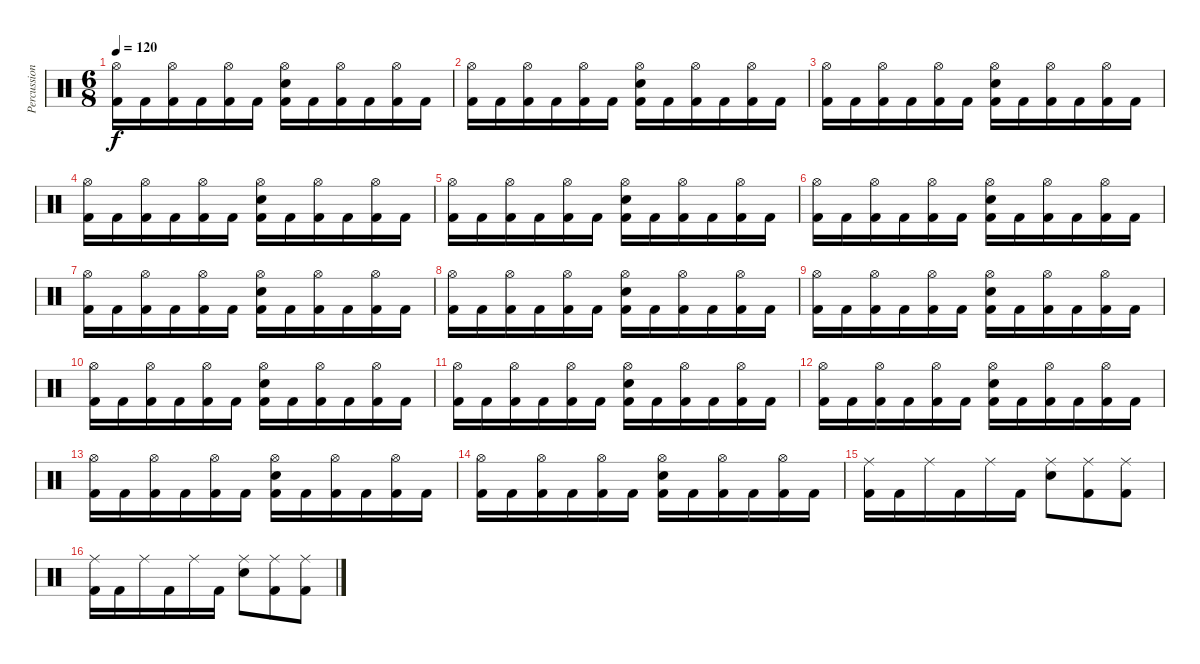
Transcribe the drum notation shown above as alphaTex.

\track ("Percussion" "Percussion") {instrument percussion}
\staff {score}
\articulation defaults
\ts (6 8)
\tempo 120
\clef neutral
\ks c
("Hi-Hat (open)" "Kick (hit) 2").16{dy f} "Kick (hit) 2".16 ("Hi-Hat (open)" "Kick (hit) 2").16 "Kick (hit) 2".16 ("Hi-Hat (open)" "Kick (hit) 2").16 "Kick (hit) 2".16 ("Hi-Hat (open)" "Electric Snare (hit)" "Kick (hit) 2").16 "Kick (hit) 2".16 ("Hi-Hat (open)" "Kick (hit) 2").16 "Kick (hit) 2".16 ("Hi-Hat (open)" "Kick (hit) 2").16 "Kick (hit) 2".16 |
("Hi-Hat (open)" "Kick (hit) 2").16 "Kick (hit) 2".16 ("Hi-Hat (open)" "Kick (hit) 2").16 "Kick (hit) 2".16 ("Hi-Hat (open)" "Kick (hit) 2").16 "Kick (hit) 2".16 ("Hi-Hat (open)" "Electric Snare (hit)" "Kick (hit) 2").16 "Kick (hit) 2".16 ("Hi-Hat (open)" "Kick (hit) 2").16 "Kick (hit) 2".16 ("Hi-Hat (open)" "Kick (hit) 2").16 "Kick (hit) 2".16 |
("Hi-Hat (open)" "Kick (hit) 2").16 "Kick (hit) 2".16 ("Hi-Hat (open)" "Kick (hit) 2").16 "Kick (hit) 2".16 ("Hi-Hat (open)" "Kick (hit) 2").16 "Kick (hit) 2".16 ("Hi-Hat (open)" "Electric Snare (hit)" "Kick (hit) 2").16 "Kick (hit) 2".16 ("Hi-Hat (open)" "Kick (hit) 2").16 "Kick (hit) 2".16 ("Hi-Hat (open)" "Kick (hit) 2").16 "Kick (hit) 2".16 |
("Hi-Hat (open)" "Kick (hit) 2").16 "Kick (hit) 2".16 ("Hi-Hat (open)" "Kick (hit) 2").16 "Kick (hit) 2".16 ("Hi-Hat (open)" "Kick (hit) 2").16 "Kick (hit) 2".16 ("Hi-Hat (open)" "Electric Snare (hit)" "Kick (hit) 2").16 "Kick (hit) 2".16 ("Hi-Hat (open)" "Kick (hit) 2").16 "Kick (hit) 2".16 ("Hi-Hat (open)" "Kick (hit) 2").16 "Kick (hit) 2".16 |
("Hi-Hat (open)" "Kick (hit) 2").16 "Kick (hit) 2".16 ("Hi-Hat (open)" "Kick (hit) 2").16 "Kick (hit) 2".16 ("Hi-Hat (open)" "Kick (hit) 2").16 "Kick (hit) 2".16 ("Hi-Hat (open)" "Electric Snare (hit)" "Kick (hit) 2").16 "Kick (hit) 2".16 ("Hi-Hat (open)" "Kick (hit) 2").16 "Kick (hit) 2".16 ("Hi-Hat (open)" "Kick (hit) 2").16 "Kick (hit) 2".16 |
("Hi-Hat (open)" "Kick (hit) 2").16 "Kick (hit) 2".16 ("Hi-Hat (open)" "Kick (hit) 2").16 "Kick (hit) 2".16 ("Hi-Hat (open)" "Kick (hit) 2").16 "Kick (hit) 2".16 ("Hi-Hat (open)" "Electric Snare (hit)" "Kick (hit) 2").16 "Kick (hit) 2".16 ("Hi-Hat (open)" "Kick (hit) 2").16 "Kick (hit) 2".16 ("Hi-Hat (open)" "Kick (hit) 2").16 "Kick (hit) 2".16 |
("Hi-Hat (open)" "Kick (hit) 2").16 "Kick (hit) 2".16 ("Hi-Hat (open)" "Kick (hit) 2").16 "Kick (hit) 2".16 ("Hi-Hat (open)" "Kick (hit) 2").16 "Kick (hit) 2".16 ("Hi-Hat (open)" "Electric Snare (hit)" "Kick (hit) 2").16 "Kick (hit) 2".16 ("Hi-Hat (open)" "Kick (hit) 2").16 "Kick (hit) 2".16 ("Hi-Hat (open)" "Kick (hit) 2").16 "Kick (hit) 2".16 |
("Hi-Hat (open)" "Kick (hit) 2").16 "Kick (hit) 2".16 ("Hi-Hat (open)" "Kick (hit) 2").16 "Kick (hit) 2".16 ("Hi-Hat (open)" "Kick (hit) 2").16 "Kick (hit) 2".16 ("Hi-Hat (open)" "Electric Snare (hit)" "Kick (hit) 2").16 "Kick (hit) 2".16 ("Hi-Hat (open)" "Kick (hit) 2").16 "Kick (hit) 2".16 ("Hi-Hat (open)" "Kick (hit) 2").16 "Kick (hit) 2".16 |
("Hi-Hat (open)" "Kick (hit) 2").16 "Kick (hit) 2".16 ("Hi-Hat (open)" "Kick (hit) 2").16 "Kick (hit) 2".16 ("Hi-Hat (open)" "Kick (hit) 2").16 "Kick (hit) 2".16 ("Hi-Hat (open)" "Electric Snare (hit)" "Kick (hit) 2").16 "Kick (hit) 2".16 ("Hi-Hat (open)" "Kick (hit) 2").16 "Kick (hit) 2".16 ("Hi-Hat (open)" "Kick (hit) 2").16 "Kick (hit) 2".16 |
("Hi-Hat (open)" "Kick (hit) 2").16 "Kick (hit) 2".16 ("Hi-Hat (open)" "Kick (hit) 2").16 "Kick (hit) 2".16 ("Hi-Hat (open)" "Kick (hit) 2").16 "Kick (hit) 2".16 ("Hi-Hat (open)" "Electric Snare (hit)" "Kick (hit) 2").16 "Kick (hit) 2".16 ("Hi-Hat (open)" "Kick (hit) 2").16 "Kick (hit) 2".16 ("Hi-Hat (open)" "Kick (hit) 2").16 "Kick (hit) 2".16 |
("Hi-Hat (open)" "Kick (hit) 2").16 "Kick (hit) 2".16 ("Hi-Hat (open)" "Kick (hit) 2").16 "Kick (hit) 2".16 ("Hi-Hat (open)" "Kick (hit) 2").16 "Kick (hit) 2".16 ("Hi-Hat (open)" "Electric Snare (hit)" "Kick (hit) 2").16 "Kick (hit) 2".16 ("Hi-Hat (open)" "Kick (hit) 2").16 "Kick (hit) 2".16 ("Hi-Hat (open)" "Kick (hit) 2").16 "Kick (hit) 2".16 |
("Hi-Hat (open)" "Kick (hit) 2").16 "Kick (hit) 2".16 ("Hi-Hat (open)" "Kick (hit) 2").16 "Kick (hit) 2".16 ("Hi-Hat (open)" "Kick (hit) 2").16 "Kick (hit) 2".16 ("Hi-Hat (open)" "Electric Snare (hit)" "Kick (hit) 2").16 "Kick (hit) 2".16 ("Hi-Hat (open)" "Kick (hit) 2").16 "Kick (hit) 2".16 ("Hi-Hat (open)" "Kick (hit) 2").16 "Kick (hit) 2".16 |
("Hi-Hat (open)" "Kick (hit) 2").16 "Kick (hit) 2".16 ("Hi-Hat (open)" "Kick (hit) 2").16 "Kick (hit) 2".16 ("Hi-Hat (open)" "Kick (hit) 2").16 "Kick (hit) 2".16 ("Hi-Hat (open)" "Electric Snare (hit)" "Kick (hit) 2").16 "Kick (hit) 2".16 ("Hi-Hat (open)" "Kick (hit) 2").16 "Kick (hit) 2".16 ("Hi-Hat (open)" "Kick (hit) 2").16 "Kick (hit) 2".16 |
("Hi-Hat (open)" "Kick (hit) 2").16 "Kick (hit) 2".16 ("Hi-Hat (open)" "Kick (hit) 2").16 "Kick (hit) 2".16 ("Hi-Hat (open)" "Kick (hit) 2").16 "Kick (hit) 2".16 ("Hi-Hat (open)" "Electric Snare (hit)" "Kick (hit) 2").16 "Kick (hit) 2".16 ("Hi-Hat (open)" "Kick (hit) 2").16 "Kick (hit) 2".16 ("Hi-Hat (open)" "Kick (hit) 2").16 "Kick (hit) 2".16 |
("Ride (middle)" "Kick (hit) 2").16 "Kick (hit) 2".16 "Ride (middle)".16 "Kick (hit) 2".16 "Ride (middle)".16 "Kick (hit) 2".16 ("Ride (middle)" "Electric Snare (hit)").8 ("Ride (middle)" "Kick (hit) 2").8 ("Ride (middle)" "Kick (hit) 2").8 |
("Ride (middle)" "Kick (hit) 2").16 "Kick (hit) 2".16 "Ride (middle)".16 "Kick (hit) 2".16 "Ride (middle)".16 "Kick (hit) 2".16 ("Ride (middle)" "Electric Snare (hit)").8 ("Ride (middle)" "Kick (hit) 2").8 ("Ride (middle)" "Kick (hit) 2").8
